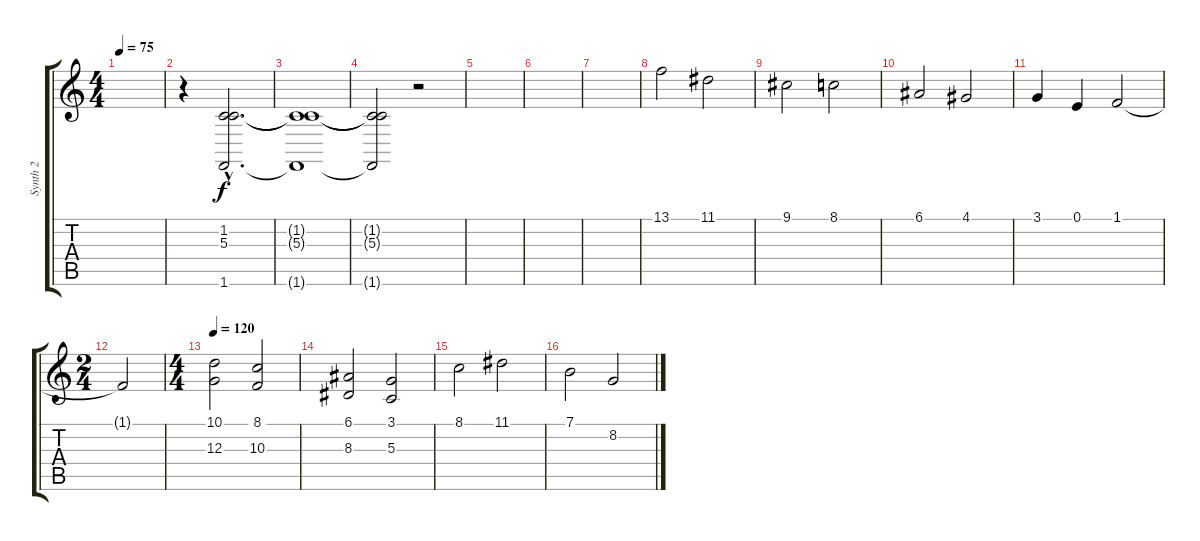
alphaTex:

\track ("Synth 2" "Synth 2") {instrument stringensemble1}
\staff {score tabs}
\tuning (E4 B3 G3 D3 A2 E2) {hide}
\ts (4 4)
\tempo 75
\clef g2
\ks c
|
r.4{instrument koto} (1.2{hac} 5.3{hac} 1.6{hac}).2{d} |
(1.2{t} 5.3{t} 1.6{t}).1{volume 2} |
(1.2{t} 5.3{t} 1.6{t}).2 r.2{volume 9 instrument fx7echoes} |
|
|
|
13.1.2 11.1.2 |
9.1.2 8.1.2 |
6.1.2 4.1.2 |
3.1.4 0.1.4 1.1.2 |
\ts (2 4)
1.1{t}.2 |
\ts (4 4)
\tempo 120
(10.1 12.3).2{instrument stringensemble1} (8.1 10.3).2 |
(6.1 8.3).2 (3.1 5.3).2 |
8.1.2 11.1.2 |
7.1.2 8.2.2
